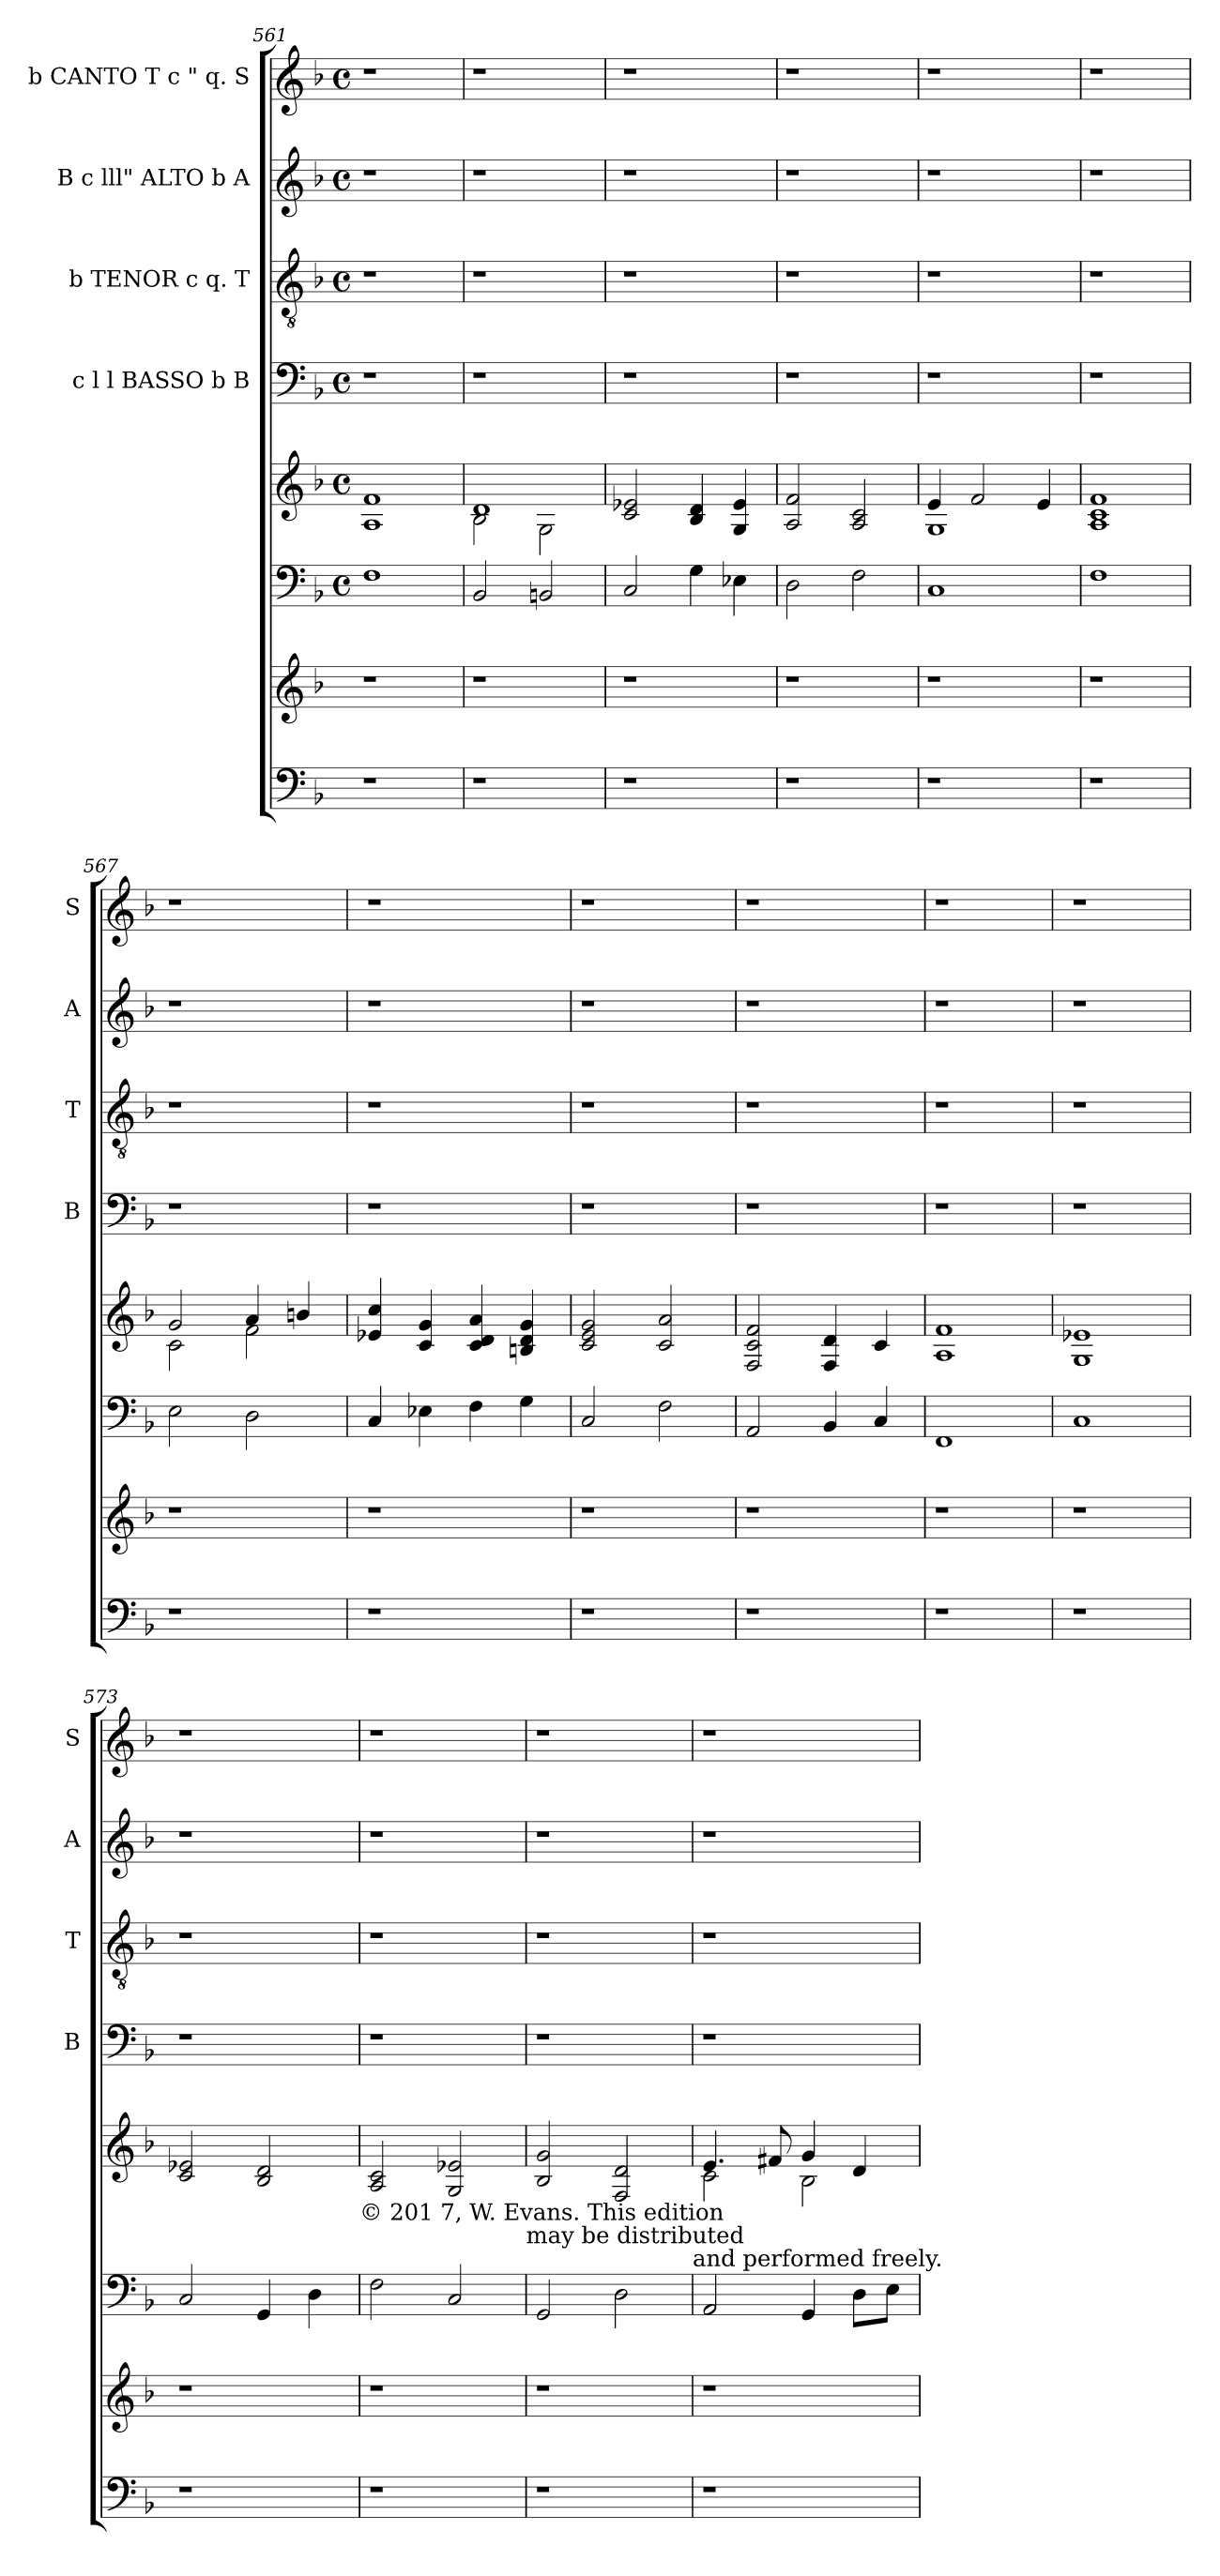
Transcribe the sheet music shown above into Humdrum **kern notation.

**kern	**kern	**kern	**kern	**kern	**kern	**kern	**kern
*part7	*part7	*part6	*part5	*part4	*part3	*part2	*part1
*staff8	*staff7	*staff6	*staff5	*staff4	*staff3	*staff2	*staff1
*	*	*	*	*I"c l l BASSO b B	*I"b TENOR c q. T	*I"B c lll" ALTO b A	*I"b CANTO T c " q. S
*	*	*	*	*I'B	*I'T	*I'A	*I'S
*clefF4	*clefG2	*clefF4	*clefG2	*clefF4	*clefGv2	*clefG2	*clefG2
*k[b-]	*k[b-]	*k[b-]	*k[b-]	*k[b-]	*k[b-]	*k[b-]	*k[b-]
*F:	*F:	*F:	*F:	*F:	*F:	*F:	*F:
*	*	*M4/4	*M4/4	*M4/4	*M4/4	*M4/4	*M4/4
*	*	*met(c)	*met(c)	*met(c)	*met(c)	*met(c)	*met(c)
=561	=561	=561	=561	=561	=561	=561	=561
1r	1r	1F	1A 1f	1r	1r	1r	1r
!!LO:LB:g=z
=562	=562	=562	=562	=562	=562	=562	=562
*	*	*	*^	*	*	*	*
1r	1r	2BB-/	1d	2B-\	1r	1r	1r	1r
.	.	2BBn/	.	2G\	.	.	.	.
*	*	*	*v	*v	*	*	*	*
=563	=563	=563	=563	=563	=563	=563	=563
1r	1r	2C/	2c/ 2e-X/	1r	1r	1r	1r
.	.	4G\	4B-/ 4d/	.	.	.	.
.	.	4E-X\	4G/ 4e-/	.	.	.	.
=564	=564	=564	=564	=564	=564	=564	=564
1r	1r	2D\	2A/ 2f/	1r	1r	1r	1r
.	.	2F\	2A/ 2c/	.	.	.	.
=565	=565	=565	=565	=565	=565	=565	=565
*	*	*	*^	*	*	*	*
1r	1r	1C	4e/	1G	1r	1r	1r	1r
.	.	.	2f/	.	.	.	.	.
.	.	.	4e/	.	.	.	.	.
*	*	*	*v	*v	*	*	*	*
=566	=566	=566	=566	=566	=566	=566	=566
1r	1r	1F	1A 1c 1f	1r	1r	1r	1r
!!LO:LB:g=z
=567	=567	=567	=567	=567	=567	=567	=567
*	*	*	*^	*	*	*	*
1r	1r	2E\	2g/	2c\	1r	1r	1r	1r
.	.	2D\	4a/	2f\	.	.	.	.
.	.	.	4bn/	.	.	.	.	.
*	*	*	*v	*v	*	*	*	*
=568	=568	=568	=568	=568	=568	=568	=568
1r	1r	4C/	4e-X/ 4cc/	1r	1r	1r	1r
.	.	4E-X\	4c/ 4g/	.	.	.	.
.	.	4F\	4c/ 4d/ 4a/	.	.	.	.
.	.	4G\	4Bn/ 4d/ 4g/	.	.	.	.
=569	=569	=569	=569	=569	=569	=569	=569
1r	1r	2C/	2c/ 2e/ 2g/	1r	1r	1r	1r
.	.	2F\	2c/ 2a/	.	.	.	.
=570	=570	=570	=570	=570	=570	=570	=570
1r	1r	2AA/	2F/ 2c/ 2f/	1r	1r	1r	1r
.	.	4BB-/	4F/ 4d/	.	.	.	.
.	.	4C/	4c/	.	.	.	.
=571	=571	=571	=571	=571	=571	=571	=571
1r	1r	1FF	1A 1f	1r	1r	1r	1r
!!LO:LB:g=z
=572	=572	=572	=572	=572	=572	=572	=572
1r	1r	1C	1G 1e-X	1r	1r	1r	1r
=573	=573	=573	=573	=573	=573	=573	=573
1r	1r	2C/	2c/ 2e-X/	1r	1r	1r	1r
.	.	4GG/	2B-/ 2d/	.	.	.	.
.	.	4D\	.	.	.	.	.
!	!	!	!LO:TX:b:t=© 201 7, W. Evans. This edition	!	!	!	!
=574	=574	=574	=574	=574	=574	=574	=574
1r	1r	2F\	2A/ 2c/	1r	1r	1r	1r
.	.	2C/	2G/ 2e-X/	.	.	.	.
!	!	!	!LO:TX:b:t=may be distributed	!	!	!	!
=575	=575	=575	=575	=575	=575	=575	=575
1r	1r	2GG/	2B-/ 2g/	1r	1r	1r	1r
.	.	2D\	2F/ 2d/	.	.	.	.
!	!	!	!LO:TX:b:t=and performed freely.	!	!	!	!
=576	=576	=576	=576	=576	=576	=576	=576
*	*	*	*^	*	*	*	*
1r	1r	2AA/	4.e/	2c\	1r	1r	1r	1r
.	.	.	8f#X/	.	.	.	.	.
.	.	4GG/	4g/	2B-\	.	.	.	.
.	.	8D\L	4d/	.	.	.	.	.
.	.	8E\J	.	.	.	.	.	.
*	*	*	*v	*v	*	*	*	*
=	=	=	=	=	=	=	=
*-	*-	*-	*-	*-	*-	*-	*-
